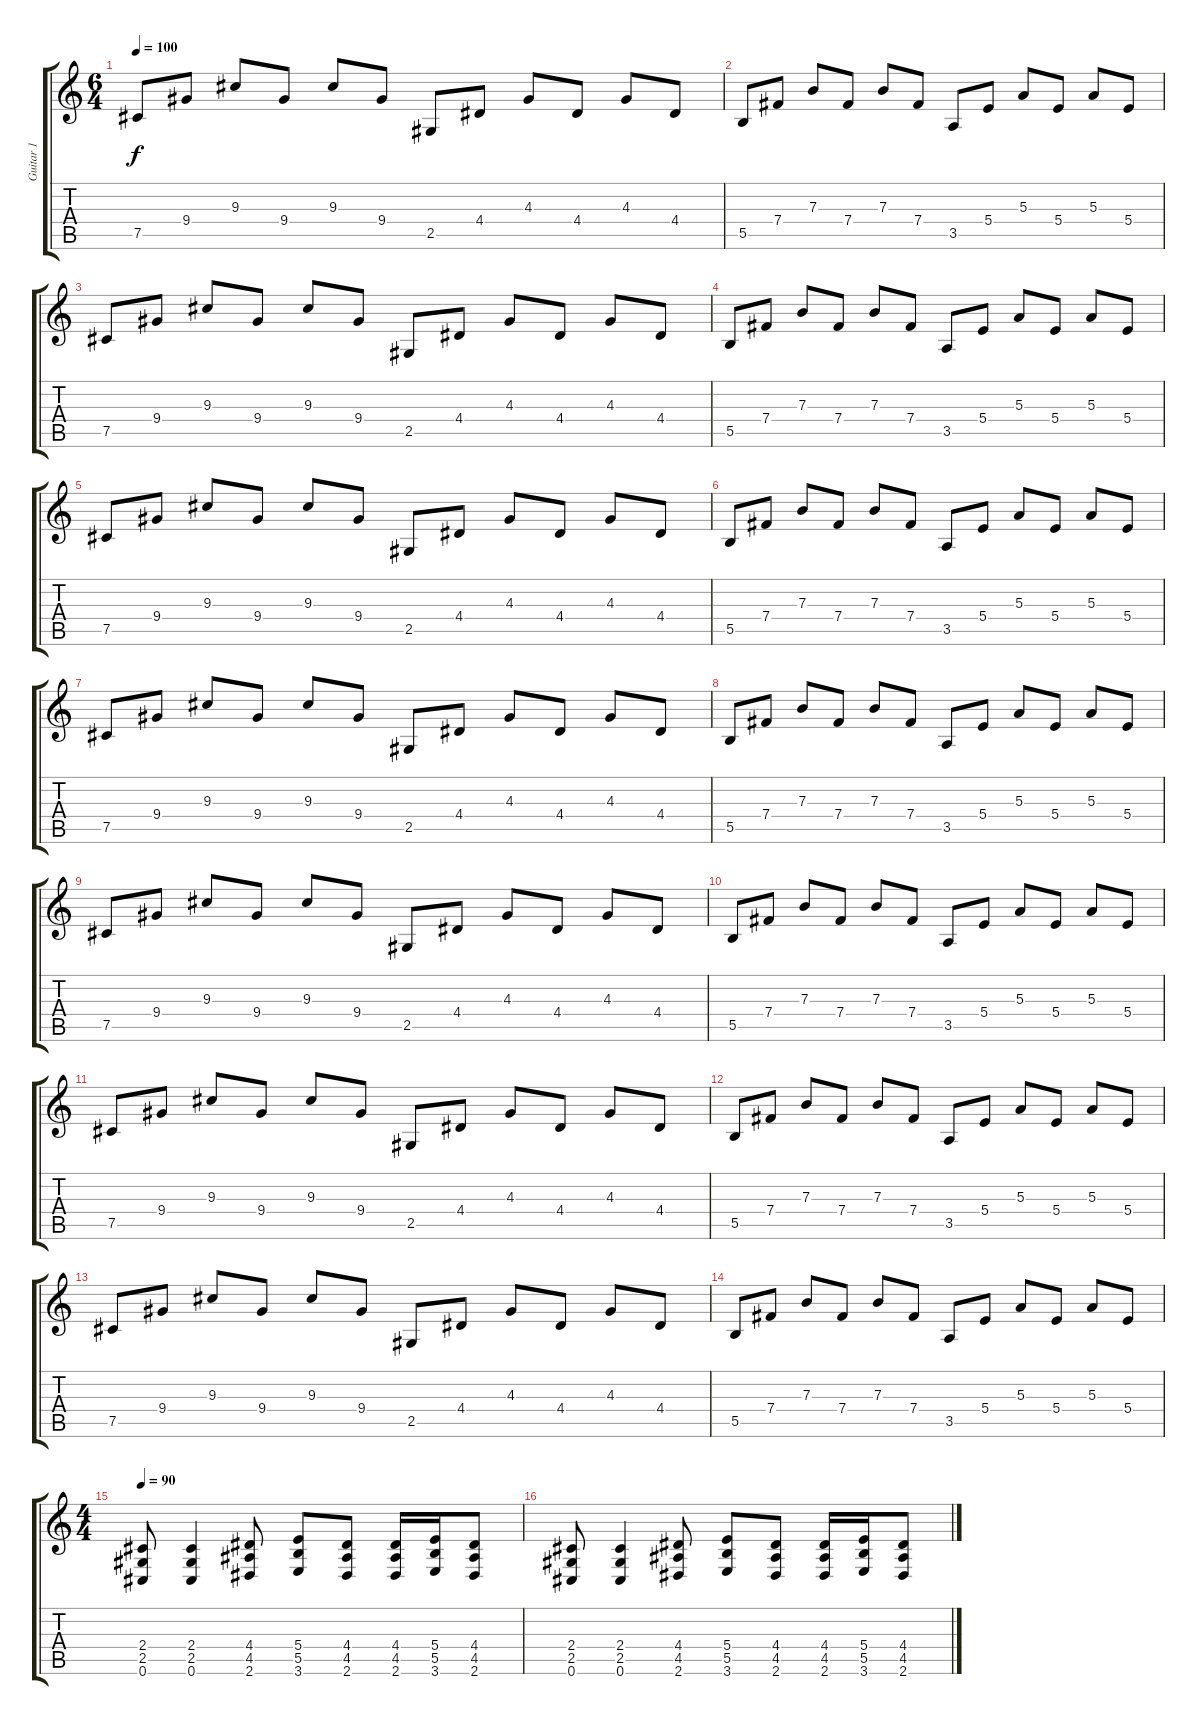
\track ("Guitar 1" "Guitar 1") {instrument distortionguitar}
\staff {score tabs}
\tuning (Db4 Ab3 E3 B2 Gb2 Db2) {hide}
\ts (6 4)
\tempo 100
\clef g2
\ks c
7.5.8{dy f} 9.4.8 9.3.8 9.4.8 9.3.8 9.4.8 2.5.8 4.4.8 4.3.8 4.4.8 4.3.8 4.4.8 |
5.5.8 7.4.8 7.3.8 7.4.8 7.3.8 7.4.8 3.5.8 5.4.8 5.3.8 5.4.8 5.3.8 5.4.8 |
7.5.8 9.4.8 9.3.8 9.4.8 9.3.8 9.4.8 2.5.8 4.4.8 4.3.8 4.4.8 4.3.8 4.4.8 |
5.5.8 7.4.8 7.3.8 7.4.8 7.3.8 7.4.8 3.5.8 5.4.8 5.3.8 5.4.8 5.3.8 5.4.8 |
7.5.8 9.4.8 9.3.8 9.4.8 9.3.8 9.4.8 2.5.8 4.4.8 4.3.8 4.4.8 4.3.8 4.4.8 |
5.5.8 7.4.8 7.3.8 7.4.8 7.3.8 7.4.8 3.5.8 5.4.8 5.3.8 5.4.8 5.3.8 5.4.8 |
7.5.8 9.4.8 9.3.8 9.4.8 9.3.8 9.4.8 2.5.8 4.4.8 4.3.8 4.4.8 4.3.8 4.4.8 |
5.5.8 7.4.8 7.3.8 7.4.8 7.3.8 7.4.8 3.5.8 5.4.8 5.3.8 5.4.8 5.3.8 5.4.8 |
7.5.8 9.4.8 9.3.8 9.4.8 9.3.8 9.4.8 2.5.8 4.4.8 4.3.8 4.4.8 4.3.8 4.4.8 |
5.5.8 7.4.8 7.3.8 7.4.8 7.3.8 7.4.8 3.5.8 5.4.8 5.3.8 5.4.8 5.3.8 5.4.8 |
7.5.8 9.4.8 9.3.8 9.4.8 9.3.8 9.4.8 2.5.8 4.4.8 4.3.8 4.4.8 4.3.8 4.4.8 |
5.5.8 7.4.8 7.3.8 7.4.8 7.3.8 7.4.8 3.5.8 5.4.8 5.3.8 5.4.8 5.3.8 5.4.8 |
7.5.8 9.4.8 9.3.8 9.4.8 9.3.8 9.4.8 2.5.8 4.4.8 4.3.8 4.4.8 4.3.8 4.4.8 |
5.5.8 7.4.8 7.3.8 7.4.8 7.3.8 7.4.8 3.5.8 5.4.8 5.3.8 5.4.8 5.3.8 5.4.8 |
\ts (4 4)
\tempo 90
(2.4 2.5 0.6).8{instrument distortionguitar} (2.4 2.5 0.6).4 (4.4 4.5 2.6).8 (5.4 5.5 3.6).8 (4.4 4.5 2.6).8 (4.4 4.5 2.6).16 (5.4 5.5 3.6).16 (4.4 4.5 2.6).8 |
(2.4 2.5 0.6).8 (2.4 2.5 0.6).4 (4.4 4.5 2.6).8 (5.4 5.5 3.6).8 (4.4 4.5 2.6).8 (4.4 4.5 2.6).16 (5.4 5.5 3.6).16 (4.4 4.5 2.6).8
